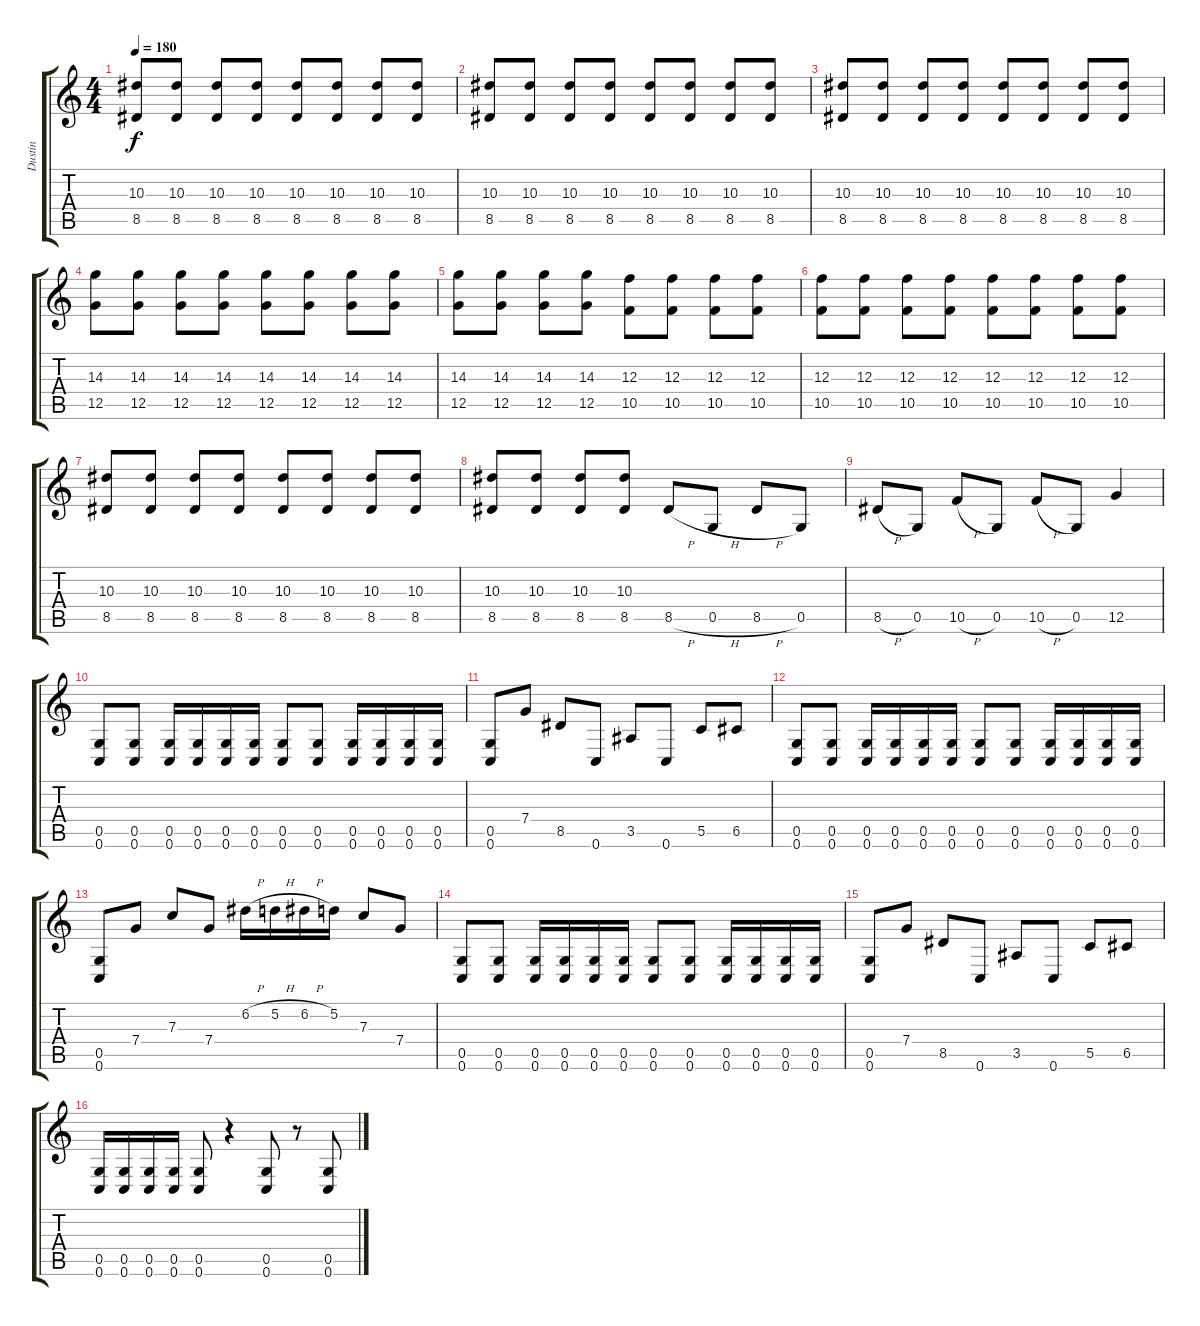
\track ("Dustin" "Dustin") {instrument distortionguitar}
\staff {score tabs}
\tuning (D4 A3 F3 C3 G2 C2) {hide}
\ts (4 4)
\tempo 180
\clef g2
\ks c
(10.3 8.5).8{dy f} (10.3 8.5).8 (10.3 8.5).8 (10.3 8.5).8 (10.3 8.5).8 (10.3 8.5).8 (10.3 8.5).8 (10.3 8.5).8 |
(10.3 8.5).8 (10.3 8.5).8 (10.3 8.5).8 (10.3 8.5).8 (10.3 8.5).8 (10.3 8.5).8 (10.3 8.5).8 (10.3 8.5).8 |
(10.3 8.5).8 (10.3 8.5).8 (10.3 8.5).8 (10.3 8.5).8 (10.3 8.5).8 (10.3 8.5).8 (10.3 8.5).8 (10.3 8.5).8 |
(14.3 12.5).8 (14.3 12.5).8 (14.3 12.5).8 (14.3 12.5).8 (14.3 12.5).8 (14.3 12.5).8 (14.3 12.5).8 (14.3 12.5).8 |
(14.3 12.5).8 (14.3 12.5).8 (14.3 12.5).8 (14.3 12.5).8 (12.3 10.5).8 (12.3 10.5).8 (12.3 10.5).8 (12.3 10.5).8 |
(12.3 10.5).8 (12.3 10.5).8 (12.3 10.5).8 (12.3 10.5).8 (12.3 10.5).8 (12.3 10.5).8 (12.3 10.5).8 (12.3 10.5).8 |
(10.3 8.5).8 (10.3 8.5).8 (10.3 8.5).8 (10.3 8.5).8 (10.3 8.5).8 (10.3 8.5).8 (10.3 8.5).8 (10.3 8.5).8 |
(10.3 8.5).8 (10.3 8.5).8 (10.3 8.5).8 (10.3 8.5).8 8.5{h}.8 0.5{h}.8 8.5{h}.8 0.5.8 |
8.5{h}.8 0.5.8 10.5{h}.8 0.5.8 10.5{h}.8 0.5.8 12.5.4 |
(0.5 0.6).8 (0.5 0.6).8 (0.5 0.6).16 (0.5 0.6).16 (0.5 0.6).16 (0.5 0.6).16 (0.5 0.6).8 (0.5 0.6).8 (0.5 0.6).16 (0.5 0.6).16 (0.5 0.6).16 (0.5 0.6).16 |
(0.5 0.6).8 7.4.8 8.5.8 0.6.8 3.5.8 0.6.8 5.5.8 6.5.8 |
(0.5 0.6).8 (0.5 0.6).8 (0.5 0.6).16 (0.5 0.6).16 (0.5 0.6).16 (0.5 0.6).16 (0.5 0.6).8 (0.5 0.6).8 (0.5 0.6).16 (0.5 0.6).16 (0.5 0.6).16 (0.5 0.6).16 |
(0.5 0.6).8 7.4.8 7.3.8 7.4.8 6.2{h}.16 5.2{h}.16 6.2{h}.16 5.2.16 7.3.8 7.4.8 |
(0.5 0.6).8 (0.5 0.6).8 (0.5 0.6).16 (0.5 0.6).16 (0.5 0.6).16 (0.5 0.6).16 (0.5 0.6).8 (0.5 0.6).8 (0.5 0.6).16 (0.5 0.6).16 (0.5 0.6).16 (0.5 0.6).16 |
(0.5 0.6).8 7.4.8 8.5.8 0.6.8 3.5.8 0.6.8 5.5.8 6.5.8 |
(0.5 0.6).16 (0.5 0.6).16 (0.5 0.6).16 (0.5 0.6).16 (0.5 0.6).8 r.4 (0.5 0.6).8 r.8 (0.5 0.6).8
